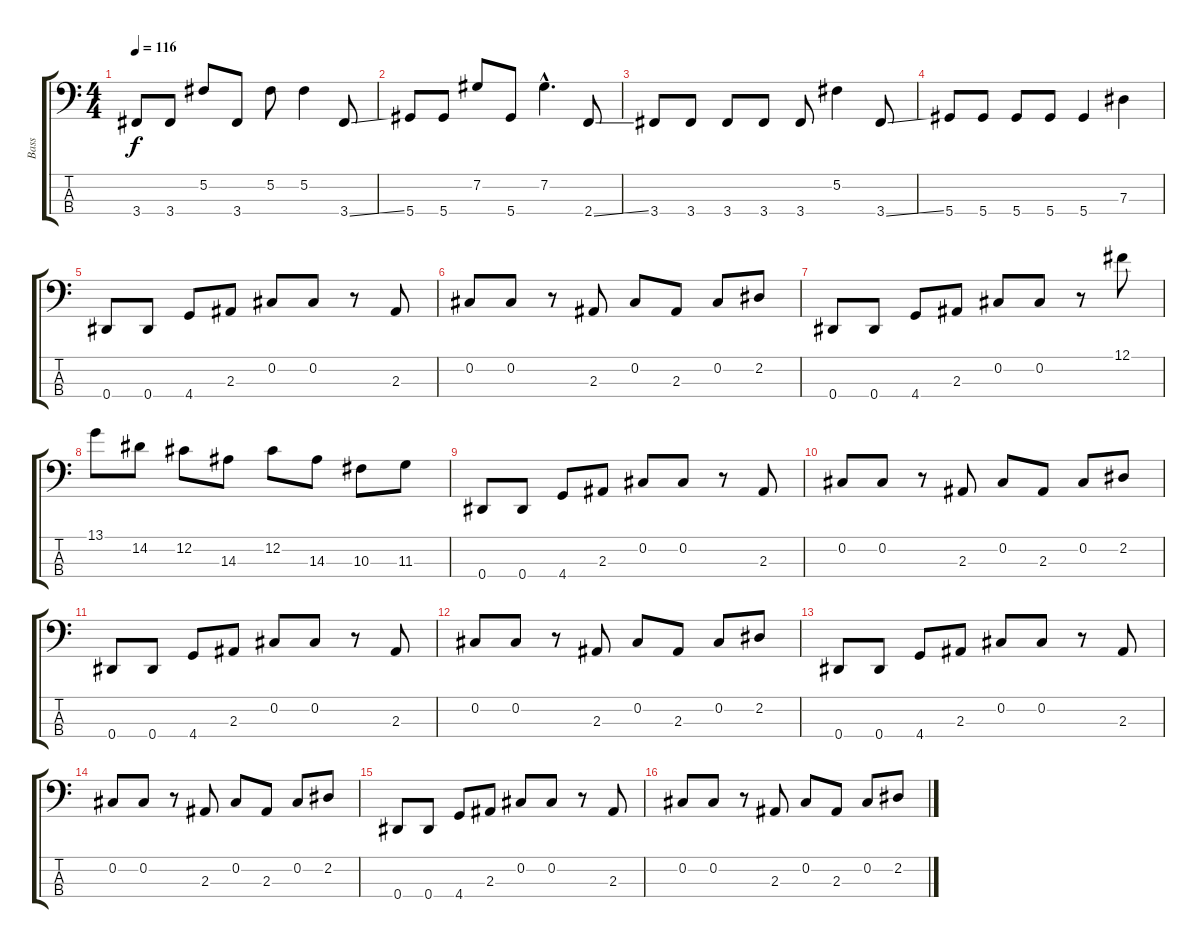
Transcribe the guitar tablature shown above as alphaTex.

\track ("Bass" "Bass") {instrument electricbassfinger}
\staff {score tabs}
\tuning (Gb2 Db2 Ab1 Eb1) {hide}
\ts (4 4)
\tempo 116
\clef f4
\ks c
3.4.8{dy f} 3.4.8 5.2.8 3.4.8 5.2.8 5.2.4 3.4{ss}.8 |
5.4.8 5.4.8 7.2.8 5.4.8 7.2{hac}.4{d} 2.4{ss}.8 |
3.4.8 3.4.8 3.4.8 3.4.8 3.4.8 5.2.4 3.4{ss}.8 |
5.4.8 5.4.8 5.4.8 5.4.8 5.4.4 7.3.4 |
0.4.8 0.4.8 4.4.8 2.3.8 0.2.8 0.2.8 r.8 2.3.8 |
0.2.8 0.2.8 r.8 2.3.8 0.2.8 2.3.8 0.2.8 2.2.8 |
0.4.8 0.4.8 4.4.8 2.3.8 0.2.8 0.2.8 r.8 12.1.8 |
13.1.8 14.2.8 12.2.8 14.3.8 12.2.8 14.3.8 10.3.8 11.3.8 |
0.4.8 0.4.8 4.4.8 2.3.8 0.2.8 0.2.8 r.8 2.3.8 |
0.2.8 0.2.8 r.8 2.3.8 0.2.8 2.3.8 0.2.8 2.2.8 |
0.4.8 0.4.8 4.4.8 2.3.8 0.2.8 0.2.8 r.8 2.3.8 |
0.2.8 0.2.8 r.8 2.3.8 0.2.8 2.3.8 0.2.8 2.2.8 |
0.4.8 0.4.8 4.4.8 2.3.8 0.2.8 0.2.8 r.8 2.3.8 |
0.2.8 0.2.8 r.8 2.3.8 0.2.8 2.3.8 0.2.8 2.2.8 |
0.4.8 0.4.8 4.4.8 2.3.8 0.2.8 0.2.8 r.8 2.3.8 |
0.2.8 0.2.8 r.8 2.3.8 0.2.8 2.3.8 0.2.8 2.2.8
